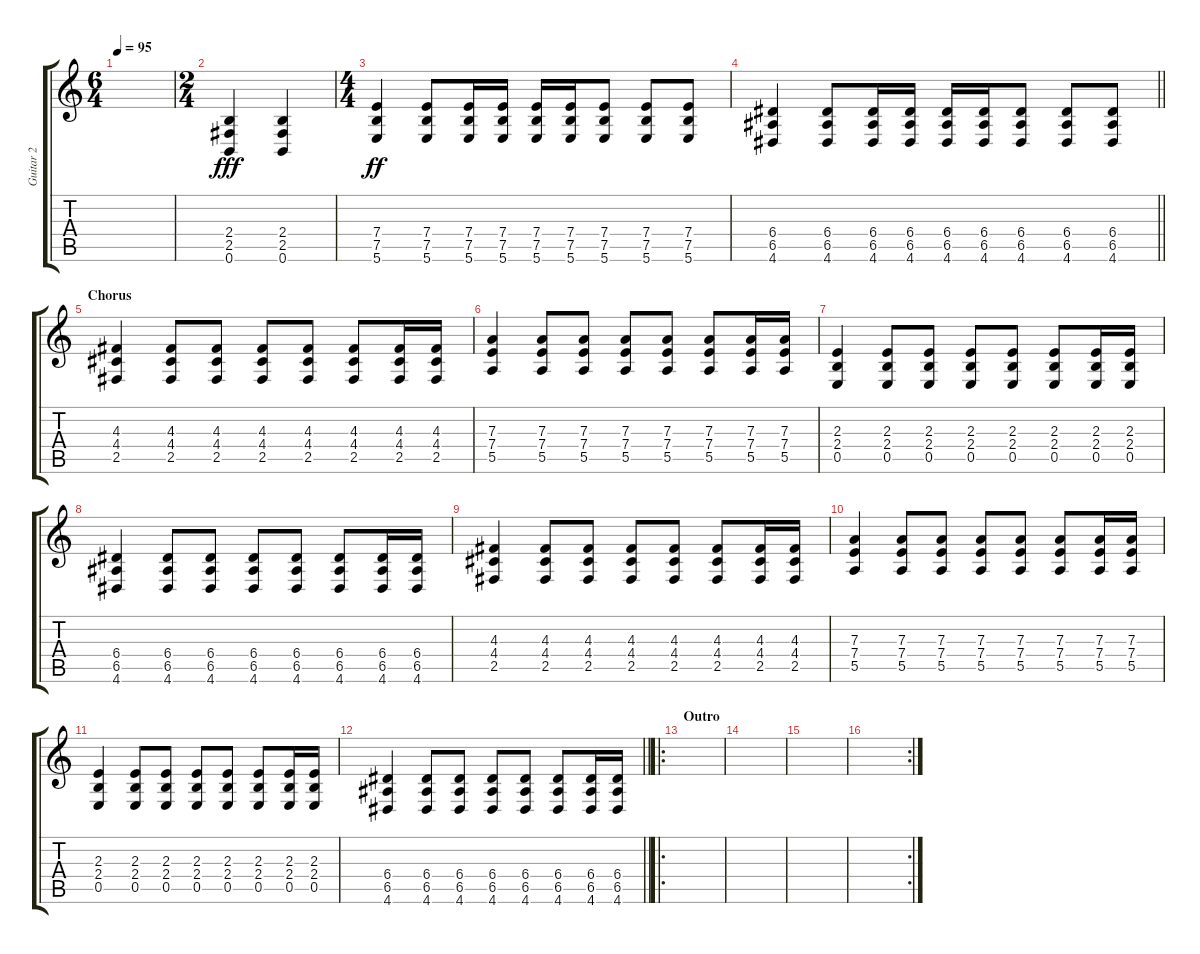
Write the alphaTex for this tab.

\track ("Guitar 2" "Guitar 2") {instrument distortionguitar}
\staff {score tabs}
\tuning (B3 Gb3 D3 A2 E2 B1) {hide}
\ts (6 4)
\tempo 95
\clef g2
\ks c
|
\ts (2 4)
(2.4 2.5 0.6).4{dy fff} (2.4 2.5 0.6).4 |
\ts (4 4)
(7.4 7.5 5.6).4{dy ff} (7.4 7.5 5.6).8 (7.4 7.5 5.6).16 (7.4 7.5 5.6).16 (7.4 7.5 5.6).16 (7.4 7.5 5.6).16 (7.4 7.5 5.6).8 (7.4 7.5 5.6).8 (7.4 7.5 5.6).8 |
\barLineRight lightlight
(6.4 6.5 4.6).4 (6.4 6.5 4.6).8 (6.4 6.5 4.6).16 (6.4 6.5 4.6).16 (6.4 6.5 4.6).16 (6.4 6.5 4.6).16 (6.4 6.5 4.6).8 (6.4 6.5 4.6).8 (6.4 6.5 4.6).8 |
\section ("" "Chorus")
(4.3 4.4 2.5).4 (4.3 4.4 2.5).8 (4.3 4.4 2.5).8 (4.3 4.4 2.5).8 (4.3 4.4 2.5).8 (4.3 4.4 2.5).8 (4.3 4.4 2.5).16 (4.3 4.4 2.5).16 |
(7.3 7.4 5.5).4 (7.3 7.4 5.5).8 (7.3 7.4 5.5).8 (7.3 7.4 5.5).8 (7.3 7.4 5.5).8 (7.3 7.4 5.5).8 (7.3 7.4 5.5).16 (7.3 7.4 5.5).16 |
(2.3 2.4 0.5).4 (2.3 2.4 0.5).8 (2.3 2.4 0.5).8 (2.3 2.4 0.5).8 (2.3 2.4 0.5).8 (2.3 2.4 0.5).8 (2.3 2.4 0.5).16 (2.3 2.4 0.5).16 |
(6.4 6.5 4.6).4 (6.4 6.5 4.6).8 (6.4 6.5 4.6).8 (6.4 6.5 4.6).8 (6.4 6.5 4.6).8 (6.4 6.5 4.6).8 (6.4 6.5 4.6).16 (6.4 6.5 4.6).16 |
(4.3 4.4 2.5).4 (4.3 4.4 2.5).8 (4.3 4.4 2.5).8 (4.3 4.4 2.5).8 (4.3 4.4 2.5).8 (4.3 4.4 2.5).8 (4.3 4.4 2.5).16 (4.3 4.4 2.5).16 |
(7.3 7.4 5.5).4 (7.3 7.4 5.5).8 (7.3 7.4 5.5).8 (7.3 7.4 5.5).8 (7.3 7.4 5.5).8 (7.3 7.4 5.5).8 (7.3 7.4 5.5).16 (7.3 7.4 5.5).16 |
(2.3 2.4 0.5).4 (2.3 2.4 0.5).8 (2.3 2.4 0.5).8 (2.3 2.4 0.5).8 (2.3 2.4 0.5).8 (2.3 2.4 0.5).8 (2.3 2.4 0.5).16 (2.3 2.4 0.5).16 |
\barLineRight lightlight
(6.4 6.5 4.6).4 (6.4 6.5 4.6).8 (6.4 6.5 4.6).8 (6.4 6.5 4.6).8 (6.4 6.5 4.6).8 (6.4 6.5 4.6).8 (6.4 6.5 4.6).16 (6.4 6.5 4.6).16 |
\ro
\section ("" "Outro")
|
|
|
\rc 2
